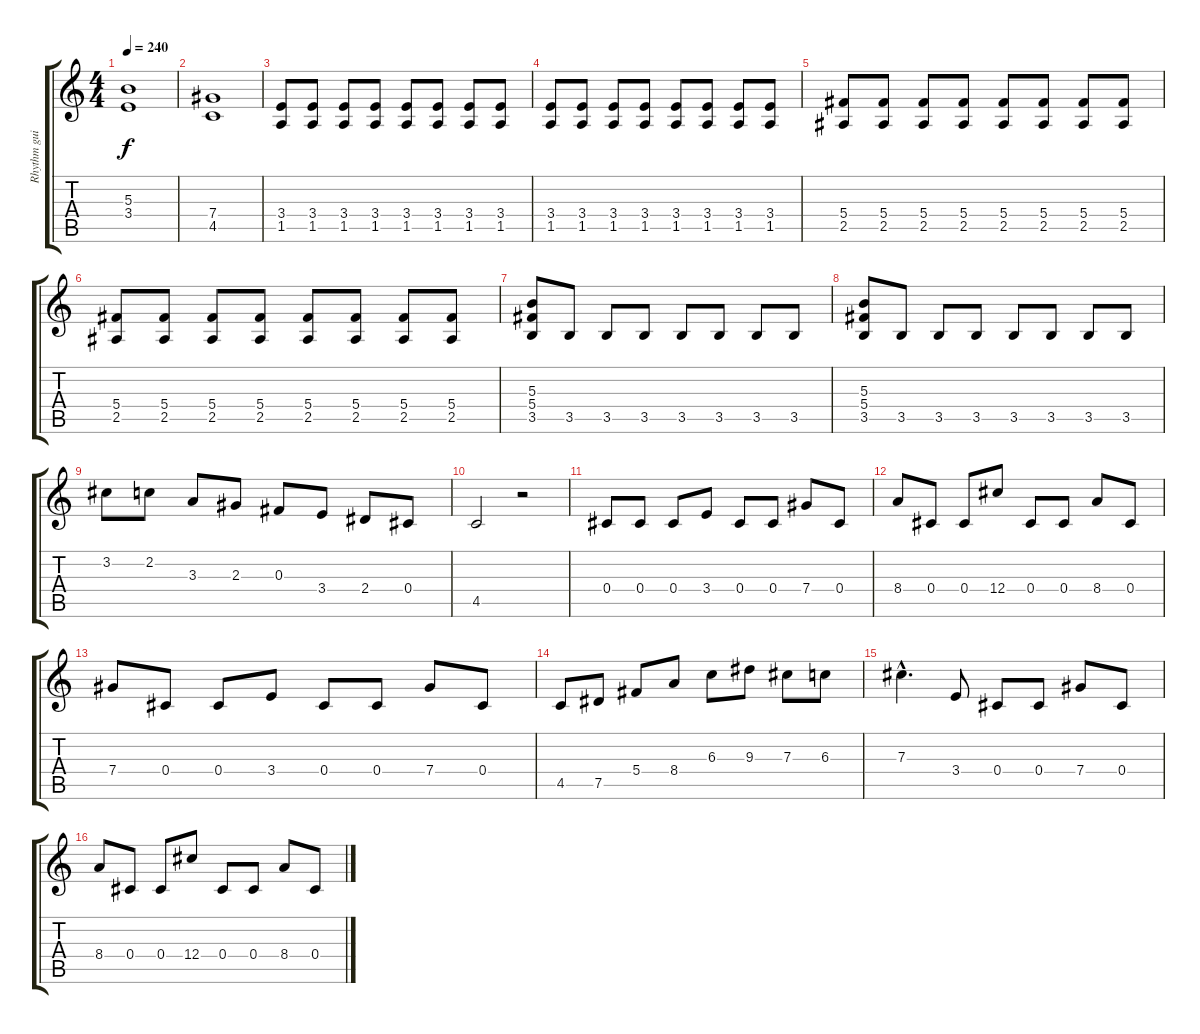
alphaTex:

\track ("Rhythm guitar" "Rhythm gui") {instrument distortionguitar}
\staff {score tabs}
\tuning (Eb4 Bb3 Gb3 Db3 Ab2 Eb2) {hide}
\ts (4 4)
\tempo 240
\clef g2
\ks c
(5.3 3.4).1{dy f} |
(7.4 4.5).1 |
(3.4 1.5).8 (3.4 1.5).8 (3.4 1.5).8 (3.4 1.5).8 (3.4 1.5).8 (3.4 1.5).8 (3.4 1.5).8 (3.4 1.5).8 |
(3.4 1.5).8 (3.4 1.5).8 (3.4 1.5).8 (3.4 1.5).8 (3.4 1.5).8 (3.4 1.5).8 (3.4 1.5).8 (3.4 1.5).8 |
(5.4 2.5).8 (5.4 2.5).8 (5.4 2.5).8 (5.4 2.5).8 (5.4 2.5).8 (5.4 2.5).8 (5.4 2.5).8 (5.4 2.5).8 |
(5.4 2.5).8 (5.4 2.5).8 (5.4 2.5).8 (5.4 2.5).8 (5.4 2.5).8 (5.4 2.5).8 (5.4 2.5).8 (5.4 2.5).8 |
(5.3 5.4 3.5).8 3.5.8 3.5.8 3.5.8 3.5.8 3.5.8 3.5.8 3.5.8 |
(5.3 5.4 3.5).8 3.5.8 3.5.8 3.5.8 3.5.8 3.5.8 3.5.8 3.5.8 |
3.2.8 2.2.8 3.3.8 2.3.8 0.3.8 3.4.8 2.4.8 0.4.8 |
4.5.2 r.2 |
0.4.8 0.4.8 0.4.8 3.4.8 0.4.8 0.4.8 7.4.8 0.4.8 |
8.4.8 0.4.8 0.4.8 12.4.8 0.4.8 0.4.8 8.4.8 0.4.8 |
7.4.8 0.4.8 0.4.8 3.4.8 0.4.8 0.4.8 7.4.8 0.4.8 |
4.5.8 7.5.8 5.4.8 8.4.8 6.3.8 9.3.8 7.3.8 6.3.8 |
7.3{hac}.4{d} 3.4.8 0.4.8 0.4.8 7.4.8 0.4.8 |
8.4.8 0.4.8 0.4.8 12.4.8 0.4.8 0.4.8 8.4.8 0.4.8
